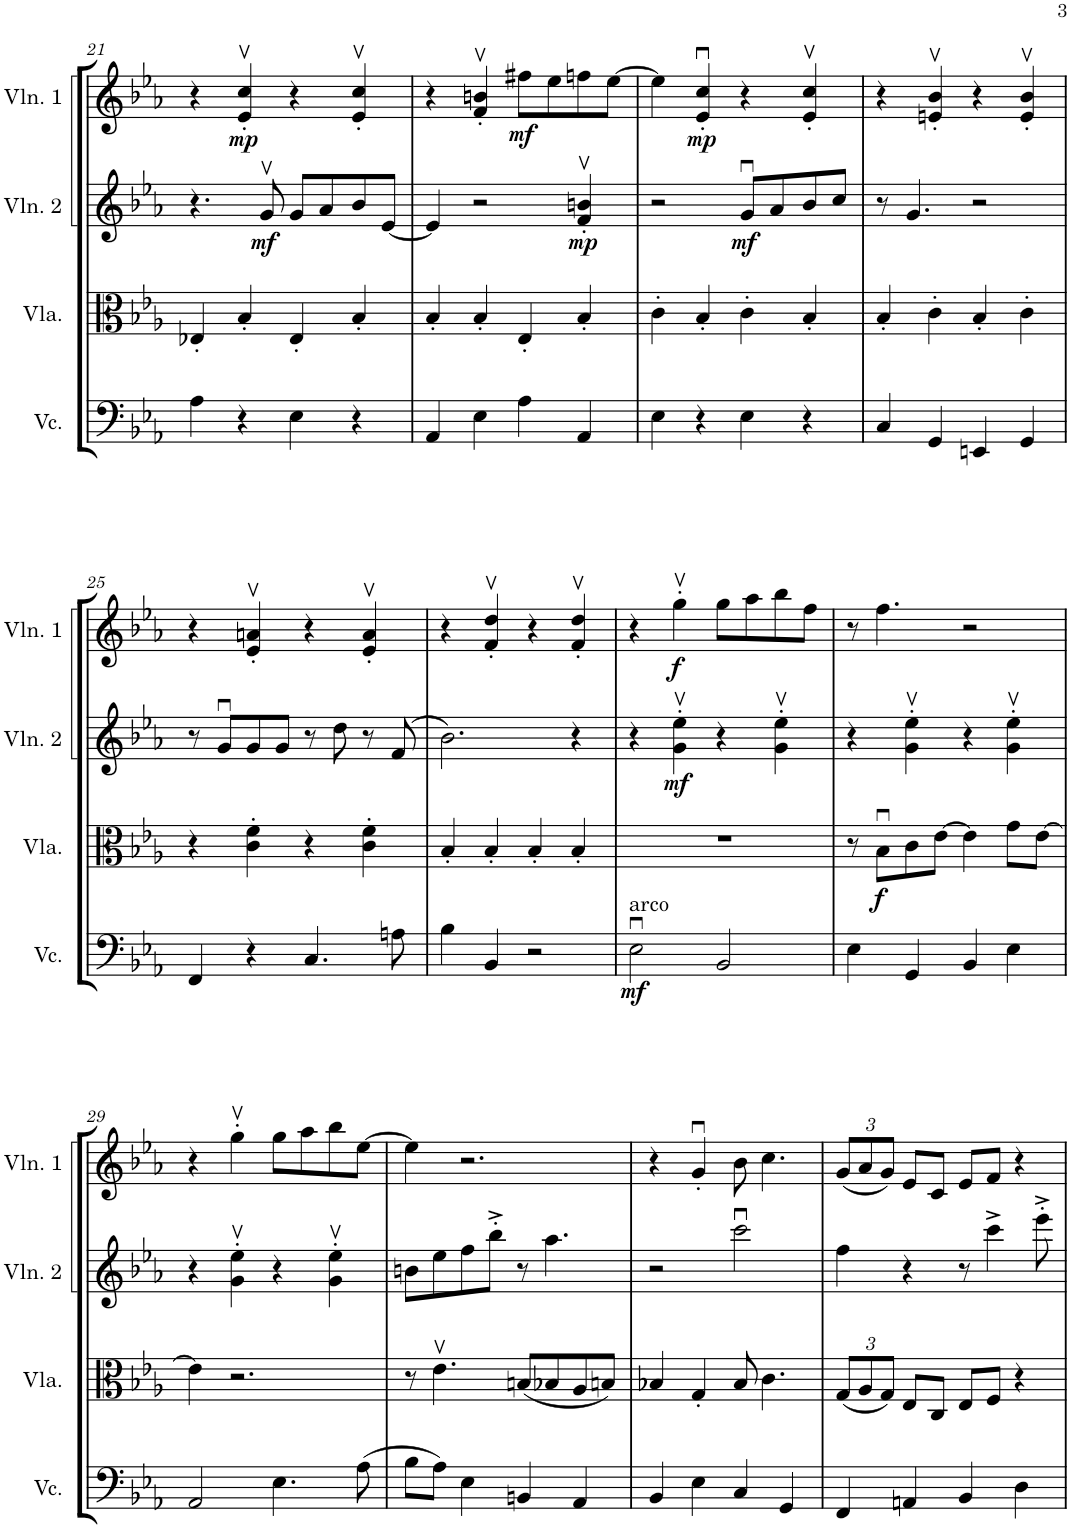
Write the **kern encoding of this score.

**kern	**dynam	**kern	**dynam	**kern	**dynam	**kern	**dynam
*part4	*part4	*part3	*part3	*part2	*part2	*part1	*part1
*staff4	*staff4	*staff3	*staff3	*staff2	*staff2	*staff1	*staff1
*I"Violoncello	*	*I"Viola	*	*I"Violin 2	*	*I"Violin 1	*
*I'Vc.	*	*I'Vla.	*	*I'Vln. 2	*	*I'Vln. 1	*
!!LO:PB:g=z
*clefF4	*	*clefC3	*	*clefG2	*	*clefG2	*
*k[b-e-a-]	*	*k[b-e-a-]	*	*k[b-e-a-]	*	*k[b-e-a-]	*
*M4/4	*	*M4/4	*	*M4/4	*	*M4/4	*
=21	=21	=21	=21	=21	=21	=21	=21
4A-\	.	4E-X'/	.	4.r	.	4r	.
!	!	!	!	!	!	!	!LO:DY:b
4r	.	4B-'/	.	.	.	4e-/v' 4cc/v'	mp
!	!	!	!	!	!LO:DY:b	!	!
.	.	.	.	8gv/	mf	.	.
4E-\	.	4E-'/	.	8g/L	.	4r	.
.	.	.	.	8a-/	.	.	.
4r	.	4B-'/	.	8b-/	.	4e-/v' 4cc/v'	.
.	.	.	.	[8e-/J	.	.	.
=22	=22	=22	=22	=22	=22	=22	=22
4AA-/	.	4B-'/	.	4e-/]	.	4r	.
4E-\	.	4B-'/	.	2r	.	4f/v' 4bn/v'	.
!	!	!	!	!	!	!	!LO:DY:b
4A-\	.	4E-'/	.	.	.	8ff#X\L	mf
.	.	.	.	.	.	8ee-\	.
!	!	!	!	!	!LO:DY:b	!	!
4AA-/	.	4B-'/	.	4f/v' 4bn/v'	mp	8ffn\	.
.	.	.	.	.	.	[8ee-\J	.
=23	=23	=23	=23	=23	=23	=23	=23
4E-\	.	4c'\	.	2r	.	4ee-\]	.
!	!	!	!	!	!	!	!LO:DY:b
4r	.	4B-'/	.	.	.	4e-/u' 4cc/u'	mp
!	!	!	!	!	!LO:DY:b	!	!
4E-\	.	4c'\	.	8gu/L	mf	4r	.
.	.	.	.	8a-/	.	.	.
4r	.	4B-'/	.	8b-/	.	4e-/v' 4cc/v'	.
.	.	.	.	8cc/J	.	.	.
=24	=24	=24	=24	=24	=24	=24	=24
4C/	.	4B-'/	.	8r	.	4r	.
.	.	.	.	4.g/	.	.	.
4GG/	.	4c'\	.	.	.	4en/v' 4b-/v'	.
4EEn/	.	4B-'/	.	2r	.	4r	.
4GG/	.	4c'\	.	.	.	4e/v' 4b-/v'	.
!!LO:LB:g=z
=25	=25	=25	=25	=25	=25	=25	=25
4FF/	.	4r	.	8r	.	4r	.
.	.	.	.	8gu/L	.	.	.
4r	.	4c\' 4f\'	.	8g/	.	4e-/v' 4an/v'	.
.	.	.	.	8g/J	.	.	.
4.C/	.	4r	.	8r	.	4r	.
.	.	.	.	8dd\	.	.	.
.	.	4c\' 4f\'	.	8r	.	4e-/v' 4a/v'	.
8An\	.	.	.	(8f/	.	.	.
=26	=26	=26	=26	=26	=26	=26	=26
4B-\	.	4B-'/	.	2.b-\)	.	4r	.
4BB-/	.	4B-'/	.	.	.	4f/v' 4dd/v'	.
2r	.	4B-'/	.	.	.	4r	.
.	.	4B-'/	.	4r	.	4f/v' 4dd/v'	.
=27	=27	=27	=27	=27	=27	=27	=27
!LO:TX:a:t=arco	!	!	!	!	!	!	!
!	!LO:DY:b	!	!	!	!	!	!
2E-u\	mf	1r	.	4r	.	4r	.
!	!	!	!	!	!LO:DY:b	!	!LO:DY:b
.	.	.	.	4g\v' 4ee-\v'	mf	4ggv'\	f
2BB-/	.	.	.	4r	.	8gg\L	.
.	.	.	.	.	.	8aa-\	.
.	.	.	.	4g\v' 4ee-\v'	.	8bb-\	.
.	.	.	.	.	.	8ff\J	.
=28	=28	=28	=28	=28	=28	=28	=28
4E-\	.	8r	.	4r	.	8r	.
!	!	!	!LO:DY:b	!	!	!	!
.	.	8B-u\L	f	.	.	4.ff\	.
4GG/	.	8c\	.	4g\v' 4ee-\v'	.	.	.
.	.	[8e-\J	.	.	.	.	.
4BB-/	.	4e-\]	.	4r	.	2r	.
4E-\	.	8g\L	.	4g\v' 4ee-\v'	.	.	.
.	.	[8e-\J	.	.	.	.	.
!!LO:LB:g=z
=29	=29	=29	=29	=29	=29	=29	=29
2AA-/	.	4e-\]	.	4r	.	4r	.
.	.	2.r	.	4g\v' 4ee-\v'	.	4ggv'\	.
4.E-\	.	.	.	4r	.	8gg\L	.
.	.	.	.	.	.	8aa-\	.
.	.	.	.	4g\v' 4ee-\v'	.	8bb-\	.
(8A-\	.	.	.	.	.	[8ee-\J	.
=30	=30	=30	=30	=30	=30	=30	=30
8B-\L	.	8r	.	8bn\L	.	4ee-\]	.
8A-\J)	.	4.e-v\	.	8ee-\	.	.	.
4E-\	.	.	.	8ff\	.	2.r	.
.	.	.	.	8bb-'^\J	.	.	.
4BBn/	.	(8Bn/L	.	8r	.	.	.
.	.	8B-X/	.	4.aa-\	.	.	.
4AA-/	.	8A-/	.	.	.	.	.
.	.	8Bn/J)	.	.	.	.	.
=31	=31	=31	=31	=31	=31	=31	=31
4BB-/	.	4B-X/	.	2r	.	4r	.
4E-\	.	4G'/	.	.	.	4gu'/	.
4C/	.	8B-/	.	2cccu\	.	8b-\	.
.	.	4.c\	.	.	.	4.cc\	.
4GG/	.	.	.	.	.	.	.
=32	=32	=32	=32	=32	=32	=32	=32
*	*	*Xbrackettup	*	*	*	*Xbrackettup	*
4FF/	.	(12G/L	.	4ff\	.	(12g/L	.
.	.	12A-/	.	.	.	12a-/	.
.	.	12G/J)	.	.	.	12g/J)	.
4AAn/	.	8E-/L	.	4r	.	8e-/L	.
.	.	8C/J	.	.	.	8c/J	.
4BB-/	.	8E-/L	.	8r	.	8e-/L	.
.	.	8F/J	.	4ccc^\	.	8f/J	.
4D\	.	4r	.	.	.	4r	.
.	.	.	.	8eee-'^\	.	.	.
=	=	=	=	=	=	=	=
*-	*-	*-	*-	*-	*-	*-	*-
